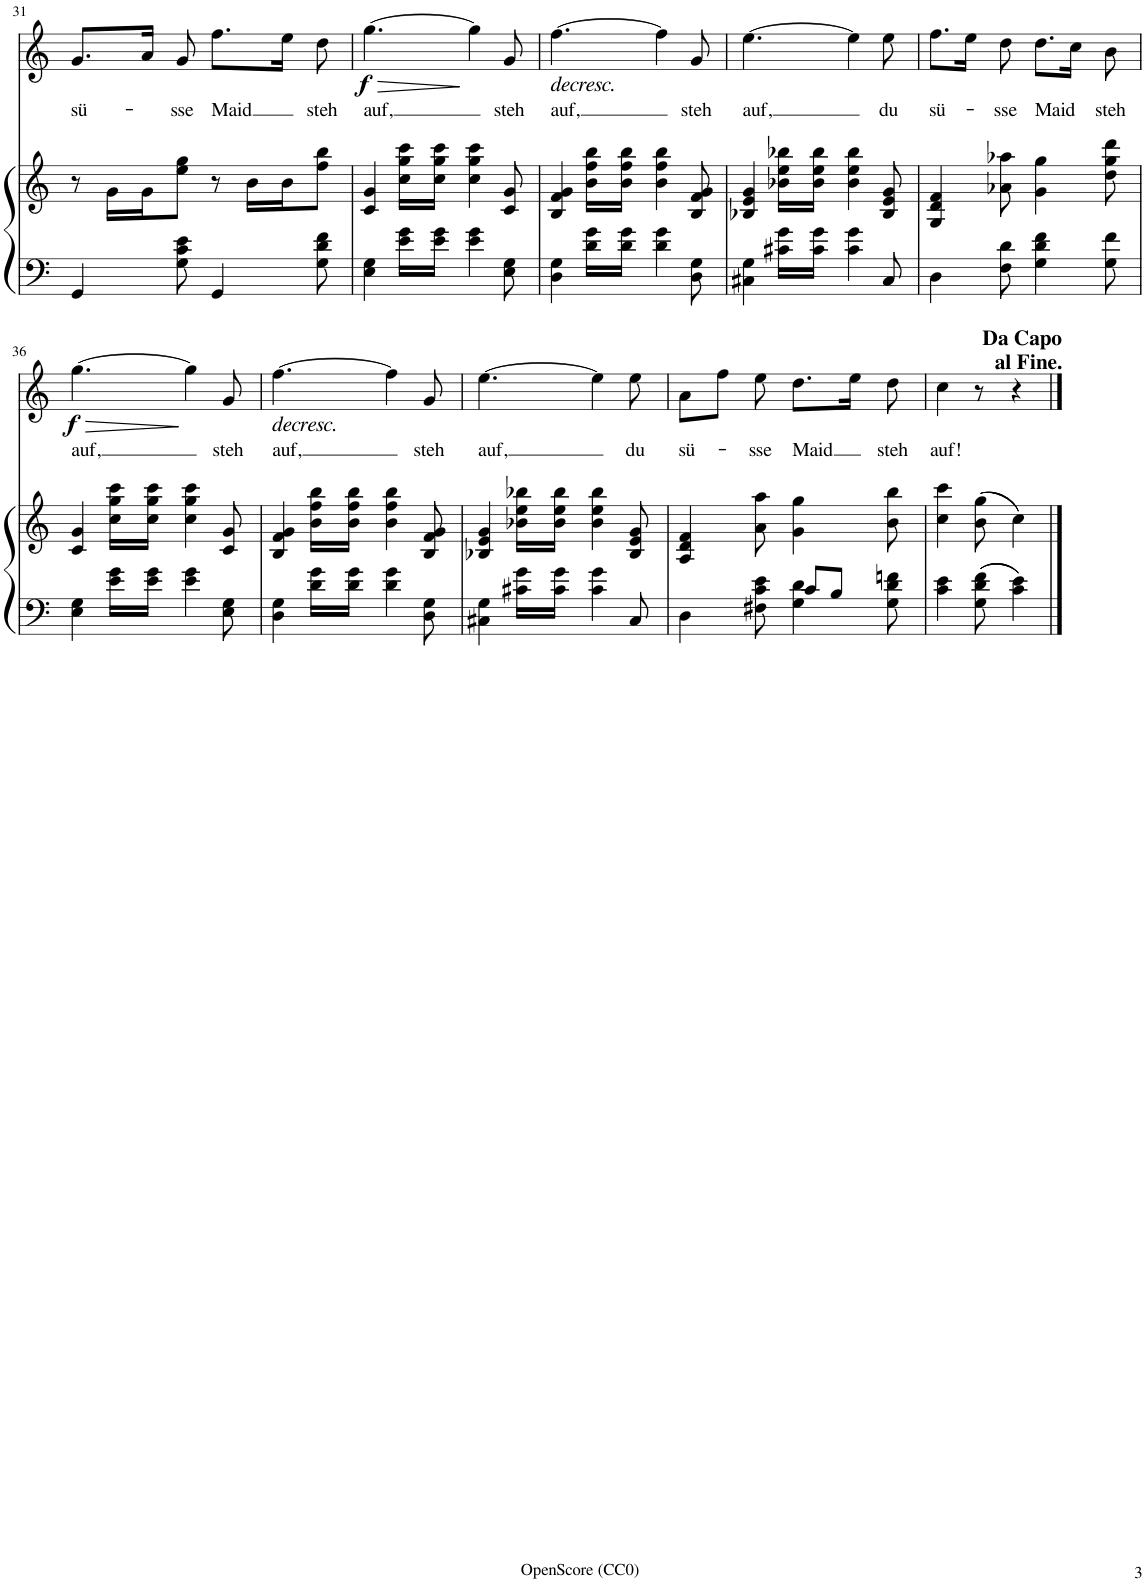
**kern	**kern	**kern	**text	**dynam
*part2	*part2	*part1	*part1	*part1
*staff3	*staff2	*staff1	*staff1	*staff1
*I"Pianoforte	*	*I"Singstimme Voice	*	*
*I'Pno	*	*	*	*
!!LO:PB:g=z
*clefF4	*clefG2	*clefG2	*	*
*k[]	*k[]	*k[]	*	*
*M6/8	*M6/8	*M6/8	*	*
=31	=31	=31	=31	=31
!	!	!	!LO:LY:b	!
4GG/	8r	8.g/L	sü-	.
.	16g\LL	.	.	.
.	16g\J	16a/Jk	.	.
!	!	!	!LO:LY:b	!
8G\ 8c\ 8e\	8ee\ 8gg\J	8g/	-sse	.
!	!	!	!LO:LY:b	!
4GG/	8r	8.ff\L	Maid	.
.	16b\LL	.	.	.
.	16b\J	16ee\Jk	.	.
!	!	!	!LO:LY:b	!
8G\ 8d\ 8f\	8ff\ 8bb\J	8dd\	steh	.
=32	=32	=32	=32	=32
!	!	!	!LO:LY:b	!LO:HP:b
!	!	!	!	!LO:DY:n=1:b
4E\ 4G\	4c/ 4g/	[4.gg\	auf,	> f
16e\ 16g\LL	16cc\ 16gg\ 16ccc\LL	.	.	.
16e\ 16g\JJ	16cc\ 16gg\ 16ccc\JJ	.	.	.
4e\ 4g\	4cc\ 4gg\ 4ccc\	4gg\]	.	.
!	!	!	!LO:LY:b	!
8E\ 8G\	8c/ 8g/	8g/	steh	]
=33	=33	=33	=33	=33
!	!	!LO:TX:b:i:t=decresc.	!	!
!	!	!	!LO:LY:b	!
4D\ 4G\	4B/ 4f/ 4g/	[4.ff\	auf,	.
16d\ 16g\LL	16b\ 16ff\ 16bb\LL	.	.	.
16d\ 16g\JJ	16b\ 16ff\ 16bb\JJ	.	.	.
4d\ 4g\	4b\ 4ff\ 4bb\	4ff\]	.	.
!	!	!	!LO:LY:b	!
8D\ 8G\	8B/ 8f/ 8g/	8g/	steh	.
=34	=34	=34	=34	=34
!	!	!	!LO:LY:b	!
4C#X\ 4G\	4B-X/ 4e/ 4g/	[4.ee\	auf,	.
16c#X\ 16g\LL	16b-X\ 16ee\ 16bb-X\LL	.	.	.
16c#\ 16g\JJ	16b-\ 16ee\ 16bb-\JJ	.	.	.
4c#\ 4g\	4b-\ 4ee\ 4bb-\	4ee\]	.	.
!	!	!	!LO:LY:b	!
8C#/	8B-/ 8e/ 8g/	8ee\	du	.
=35	=35	=35	=35	=35
!	!	!	!LO:LY:b	!
4D\	4G/ 4d/ 4f/	8.ff\L	sü-	.
.	.	16ee\Jk	.	.
!	!	!	!LO:LY:b	!
8F\ 8d\	8a-X\ 8aa-X\	8dd\	-sse	.
!	!	!	!LO:LY:b	!
4G\ 4d\ 4f\	4g\ 4gg\	8.dd\L	Maid	.
.	.	16cc\Jk	.	.
!	!	!	!LO:LY:b	!
8G\ 8f\	8dd\ 8gg\ 8ddd\	8b\	steh	.
!!LO:LB:g=z
=36	=36	=36	=36	=36
!	!	!	!LO:LY:b	!LO:HP:b
!	!	!	!	!LO:DY:n=1:b
4E\ 4G\	4c/ 4g/	[4.gg\	auf,	> f
16e\ 16g\LL	16cc\ 16gg\ 16ccc\LL	.	.	.
16e\ 16g\JJ	16cc\ 16gg\ 16ccc\JJ	.	.	.
4e\ 4g\	4cc\ 4gg\ 4ccc\	4gg\]	.	.
!	!	!	!LO:LY:b	!
8E\ 8G\	8c/ 8g/	8g/	steh	]
=37	=37	=37	=37	=37
!	!	!LO:TX:b:i:t=decresc.	!	!
!	!	!	!LO:LY:b	!
4D\ 4G\	4B/ 4f/ 4g/	[4.ff\	auf,	.
16d\ 16g\LL	16b\ 16ff\ 16bb\LL	.	.	.
16d\ 16g\JJ	16b\ 16ff\ 16bb\JJ	.	.	.
4d\ 4g\	4b\ 4ff\ 4bb\	4ff\]	.	.
!	!	!	!LO:LY:b	!
8D\ 8G\	8B/ 8f/ 8g/	8g/	steh	.
=38	=38	=38	=38	=38
!	!	!	!LO:LY:b	!
4C#X\ 4G\	4B-X/ 4e/ 4g/	[4.ee\	auf,	.
16c#X\ 16g\LL	16b-X\ 16ee\ 16bb-X\LL	.	.	.
16c#\ 16g\JJ	16b-\ 16ee\ 16bb-\JJ	.	.	.
4c#\ 4g\	4b-\ 4ee\ 4bb-\	4ee\]	.	.
!	!	!	!LO:LY:b	!
8C#/	8B-/ 8e/ 8g/	8ee\	du	.
=39	=39	=39	=39	=39
*^	*	*	*	*
!	!	!	!	!LO:LY:b	!
4D\	4.ryy	4A/ 4d/ 4f/	8a\L	sü-	.
.	.	.	8ff\J	.	.
!	!	!	!	!LO:LY:b	!
8F#X\ 8c\ 8e\	.	8a\ 8aa\	8ee\	-sse	.
!	!	!	!	!LO:LY:b	!
4G\ 4d\	8c/L	4g\ 4gg\	8.dd\L	Maid	.
.	8B/J	.	.	.	.
.	.	.	16ee\Jk	.	.
!	!	!	!	!LO:LY:b	!
8G\ 8d\ 8fn\	8ryy	8b\ 8bb\	8dd\	steh	.
=40	=40	=40	=40	=40	=40
!	!	!	!	!LO:LY:b	!
*v	*v	*	*	*	*
4c\ 4e\	4cc\ 4ccc\	4cc\	auf!	.
8G\ 8d\ 8f\	((8b\ 8gg\	8r	.	.
4c\ 4e\	4cc\))	4r	.	.
!	!	!LO:TX:a:t=<b>Da Capo\nal Fine.</b>	!	!
==	==	==	==	==
*-	*-	*-	*-	*-
